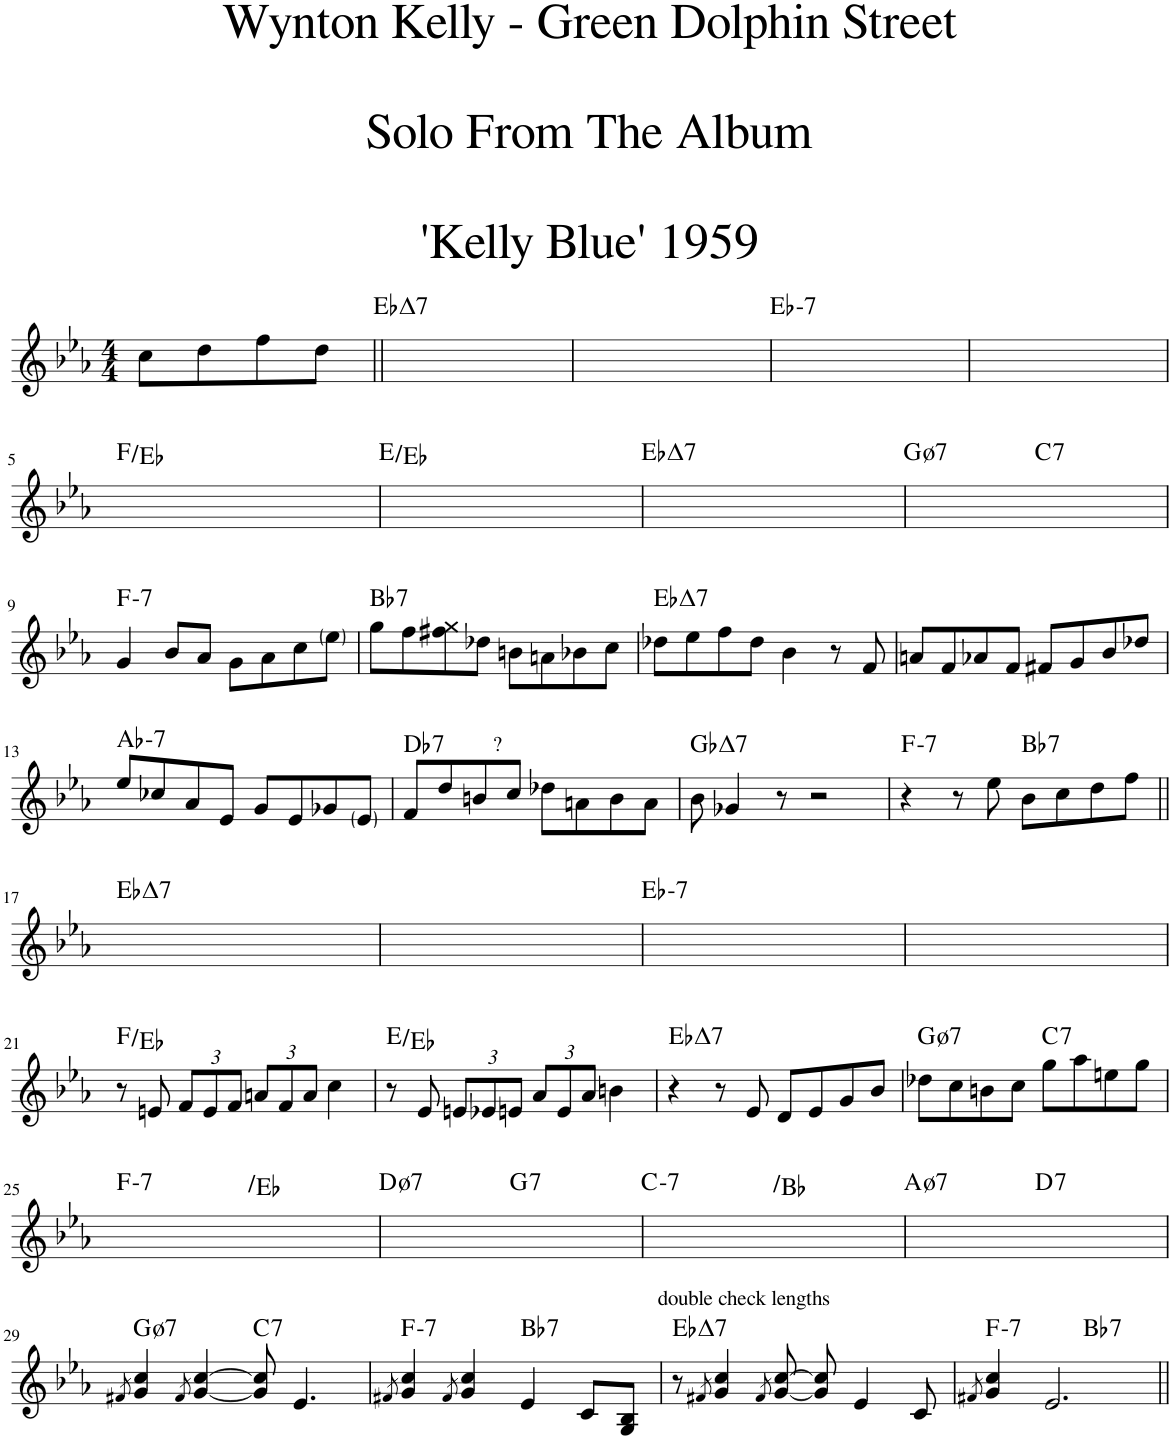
**kern	**harte
*part1	*part1
*staff1	*
*I"Piano	*
*I'Pno.	*
*clefG2	*
*k[b-e-a-]	*
*M4/4	*
=	=
8cc\L	.
8dd\	.
8ff\	.
8dd\J	.
=1||	=1||
!	!LO:H:kt=7
1ryy	Eb:maj7
=2	=2
1ryy	.
=3	=3
!	!LO:H:kt=7
1ryy	Eb:min7
=4	=4
1ryy	.
!!LO:LB:g=z
=5	=5
1ryy	F:maj/b7
=6	=6
1ryy	E:maj/bb8
=7	=7
!	!LO:H:kt=7
1ryy	Eb:maj7
=8	=8
!	!LO:H:kt=7
*^	*
1ryy	2ryy	G:hdim7
!	!	!LO:H:kt=7
.	2ryy	C:7
!!LO:LB:g=z	!!
=9	=9	=9
!	!	!LO:H:kt=7
*v	*v	*
4g/	F:min7
8b-/L	.
8a-/J	.
8g\L	.
8a-\	.
8cc\	.
8ee-\J	.
=10	=10
!	!LO:H:kt=7
8gg\L	Bb:7
8ff\	.
8ff#X\ 8gg\	.
8dd-X\J	.
8bn\L	.
8an\	.
8b-X\	.
8cc\J	.
=11	=11
!	!LO:H:kt=7
8dd-X\L	Eb:maj7
8ee-\	.
8ff\	.
8dd-\J	.
4b-\	.
8r	.
8f/	.
=12	=12
8an/L	.
8f/	.
8a-X/	.
8f/J	.
8f#X/L	.
8g/	.
8b-/	.
8dd-X/J	.
!!LO:LB:g=z
=13	=13
!	!LO:H:kt=7
8ee-/L	Ab:min7
8cc-X/	.
8a-/	.
8e-/J	.
8g/L	.
8e-/	.
8g-X/	.
8e-/J	.
=14	=14
!	!LO:H:kt=7
8f/L	Db:7
8dd/	.
!LO:TX:a:t=?	!
8bn/	.
8cc/J	.
8dd-X\L	.
8an\	.
8b\	.
8a\J	.
=15	=15
!	!LO:H:kt=7
8b-\	Gb:maj7
4g-X/	.
8r	.
2r	.
=16	=16
!	!LO:H:kt=7
4r	F:min7
8r	.
8ee-\	.
!	!LO:H:kt=7
8b-\L	Bb:7
8cc\	.
8dd\	.
8ff\J	.
!!LO:LB:g=z
=17||	=17||
!	!LO:H:kt=7
1ryy	Eb:maj7
=18	=18
1ryy	.
=19	=19
!	!LO:H:kt=7
1ryy	Eb:min7
=20	=20
1ryy	.
!!LO:LB:g=z
=21	=21
8r	F:maj/b7
8en/	.
*Xbrackettup	*
12f/L	.
12e/	.
12f/J	.
12an/L	.
12f/	.
12a/J	.
4cc\	.
=22	=22
8r	E:maj/bb8
8e-/	.
12en/L	.
12e-X/	.
12en/J	.
12a-/L	.
12e/	.
12a-/J	.
4bn\	.
=23	=23
!	!LO:H:kt=7
4r	Eb:maj7
8r	.
8e-/	.
8d/L	.
8e-/	.
8g/	.
8b-/J	.
=24	=24
!	!LO:H:kt=7
8dd-X\L	G:hdim7
8cc\	.
8bn\	.
8cc\J	.
!	!LO:H:kt=7
8gg\L	C:7
8aa-\	.
8een\	.
8gg\J	.
!!LO:LB:g=z
=25	=25
!	!LO:H:n=1:kt=7
!	!LO:H:n=2:kt=N.C.
1ryy	F:min7 N
=26	=26
!	!LO:H:kt=7
*^	*
1ryy	2ryy	D:hdim7
!	!	!LO:H:kt=7
.	2ryy	G:7
=27	=27	=27
!	!	!LO:H:n=1:kt=7
!	!	!LO:H:n=2:kt=N.C.
*v	*v	*
1ryy	C:min7 N
=28	=28
!	!LO:H:kt=7
*^	*
1ryy	2ryy	A:hdim7
!	!	!LO:H:kt=7
.	2ryy	D:7
*v	*v	*
!!LO:LB:g=z
=29	=29
8qf#X/	.
!	!LO:H:kt=7
4g/ 4cc/	G:hdim7
8qf#/	.
[4g/ [4cc/	.
!	!LO:H:kt=7
8g/] 8cc/]	C:7
4.e-/	.
=30	=30
8qf#X/	.
!	!LO:H:kt=7
4g/ 4cc/	F:min7
8qf#/	.
4g/ 4cc/	.
!	!LO:H:kt=7
4e-/	Bb:7
8c/L	.
8G/ 8B-/J	.
=31	=31
!	!LO:H:kt=7
8r	Eb:maj7
8qf#X/	.
!LO:TX:a:t=double check lengths	!
4g/ 4cc/	.
8qf#/	.
[8g/ [8cc/	.
8g/] 8cc/]	.
4e-/	.
8c/	.
=32	=32
8qf#X/	.
!	!LO:H:kt=7
*^	*
4g/ 4cc/	2ryy	F:min7
2.e-/	.	.
!	!	!LO:H:kt=7
.	2ryy	Bb:7
*v	*v	*
=||	=||
*-	*-
